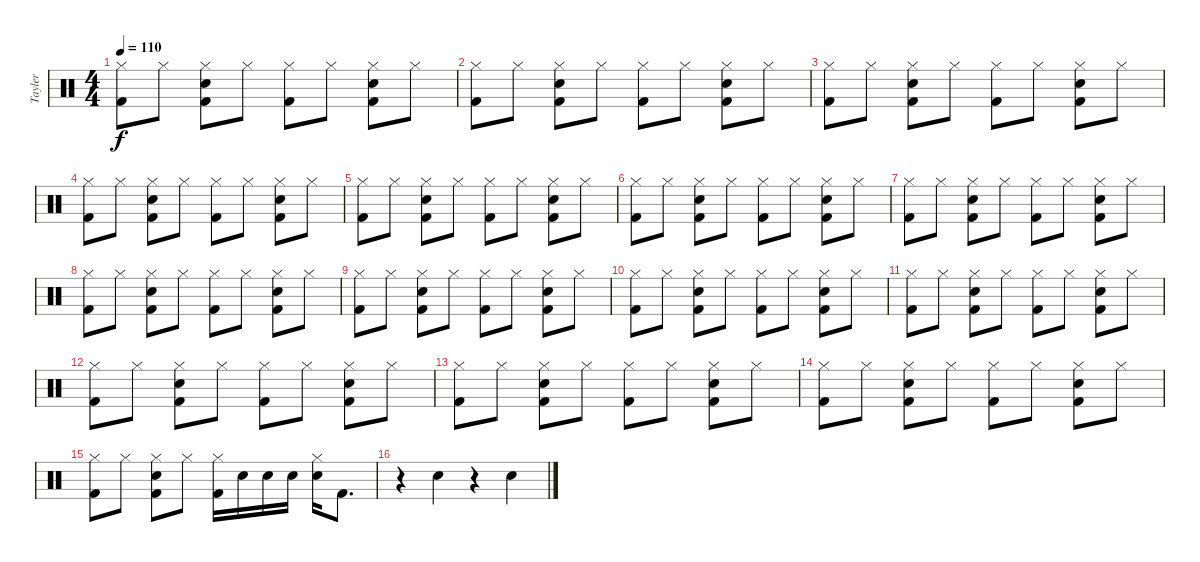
\track ("Tayler" "Tayler") {instrument percussion}
\staff {score}
\articulation defaults
\ts (4 4)
\tempo 110
\clef neutral
\ks c
("Hi-Hat (closed)" "Kick (hit) 2").8{dy f} "Hi-Hat (closed)".8 ("Hi-Hat (closed)" "Snare (hit) 2" "Kick (hit) 2").8 "Hi-Hat (closed)".8 ("Hi-Hat (closed)" "Kick (hit) 2").8 "Hi-Hat (closed)".8 ("Hi-Hat (closed)" "Snare (hit) 2" "Kick (hit) 2").8 "Hi-Hat (closed)".8 |
("Hi-Hat (closed)" "Kick (hit) 2").8 "Hi-Hat (closed)".8 ("Hi-Hat (closed)" "Snare (hit) 2" "Kick (hit) 2").8 "Hi-Hat (closed)".8 ("Hi-Hat (closed)" "Kick (hit) 2").8 "Hi-Hat (closed)".8 ("Hi-Hat (closed)" "Snare (hit) 2" "Kick (hit) 2").8 "Hi-Hat (closed)".8 |
("Hi-Hat (closed)" "Kick (hit) 2").8 "Hi-Hat (closed)".8 ("Hi-Hat (closed)" "Snare (hit) 2" "Kick (hit) 2").8 "Hi-Hat (closed)".8 ("Hi-Hat (closed)" "Kick (hit) 2").8 "Hi-Hat (closed)".8 ("Hi-Hat (closed)" "Snare (hit) 2" "Kick (hit) 2").8 "Hi-Hat (closed)".8 |
("Hi-Hat (closed)" "Kick (hit) 2").8 "Hi-Hat (closed)".8 ("Hi-Hat (closed)" "Snare (hit) 2" "Kick (hit) 2").8 "Hi-Hat (closed)".8 ("Hi-Hat (closed)" "Kick (hit) 2").8 "Hi-Hat (closed)".8 ("Hi-Hat (closed)" "Snare (hit) 2" "Kick (hit) 2").8 "Hi-Hat (closed)".8 |
("Hi-Hat (closed)" "Kick (hit) 2").8 "Hi-Hat (closed)".8 ("Hi-Hat (closed)" "Snare (hit) 2" "Kick (hit) 2").8 "Hi-Hat (closed)".8 ("Hi-Hat (closed)" "Kick (hit) 2").8 "Hi-Hat (closed)".8 ("Hi-Hat (closed)" "Snare (hit) 2" "Kick (hit) 2").8 "Hi-Hat (closed)".8 |
("Hi-Hat (closed)" "Kick (hit) 2").8 "Hi-Hat (closed)".8 ("Hi-Hat (closed)" "Snare (hit) 2" "Kick (hit) 2").8 "Hi-Hat (closed)".8 ("Hi-Hat (closed)" "Kick (hit) 2").8 "Hi-Hat (closed)".8 ("Hi-Hat (closed)" "Snare (hit) 2" "Kick (hit) 2").8 "Hi-Hat (closed)".8 |
("Hi-Hat (closed)" "Kick (hit) 2").8 "Hi-Hat (closed)".8 ("Hi-Hat (closed)" "Snare (hit) 2" "Kick (hit) 2").8 "Hi-Hat (closed)".8 ("Hi-Hat (closed)" "Kick (hit) 2").8 "Hi-Hat (closed)".8 ("Hi-Hat (closed)" "Snare (hit) 2" "Kick (hit) 2").8 "Hi-Hat (closed)".8 |
("Hi-Hat (closed)" "Kick (hit) 2").8 "Hi-Hat (closed)".8 ("Hi-Hat (closed)" "Snare (hit) 2" "Kick (hit) 2").8 "Hi-Hat (closed)".8 ("Hi-Hat (closed)" "Kick (hit) 2").8 "Hi-Hat (closed)".8 ("Hi-Hat (closed)" "Snare (hit) 2" "Kick (hit) 2").8 "Hi-Hat (closed)".8 |
("Hi-Hat (closed)" "Kick (hit) 2").8 "Hi-Hat (closed)".8 ("Hi-Hat (closed)" "Snare (hit) 2" "Kick (hit) 2").8 "Hi-Hat (closed)".8 ("Hi-Hat (closed)" "Kick (hit) 2").8 "Hi-Hat (closed)".8 ("Hi-Hat (closed)" "Snare (hit) 2" "Kick (hit) 2").8 "Hi-Hat (closed)".8 |
("Hi-Hat (closed)" "Kick (hit) 2").8 "Hi-Hat (closed)".8 ("Hi-Hat (closed)" "Snare (hit) 2" "Kick (hit) 2").8 "Hi-Hat (closed)".8 ("Hi-Hat (closed)" "Kick (hit) 2").8 "Hi-Hat (closed)".8 ("Hi-Hat (closed)" "Snare (hit) 2" "Kick (hit) 2").8 "Hi-Hat (closed)".8 |
("Hi-Hat (closed)" "Kick (hit) 2").8 "Hi-Hat (closed)".8 ("Hi-Hat (closed)" "Snare (hit) 2" "Kick (hit) 2").8 "Hi-Hat (closed)".8 ("Hi-Hat (closed)" "Kick (hit) 2").8 "Hi-Hat (closed)".8 ("Hi-Hat (closed)" "Snare (hit) 2" "Kick (hit) 2").8 "Hi-Hat (closed)".8 |
("Hi-Hat (closed)" "Kick (hit) 2").8 "Hi-Hat (closed)".8 ("Hi-Hat (closed)" "Snare (hit) 2" "Kick (hit) 2").8 "Hi-Hat (closed)".8 ("Hi-Hat (closed)" "Kick (hit) 2").8 "Hi-Hat (closed)".8 ("Hi-Hat (closed)" "Snare (hit) 2" "Kick (hit) 2").8 "Hi-Hat (closed)".8 |
("Hi-Hat (closed)" "Kick (hit) 2").8 "Hi-Hat (closed)".8 ("Hi-Hat (closed)" "Snare (hit) 2" "Kick (hit) 2").8 "Hi-Hat (closed)".8 ("Hi-Hat (closed)" "Kick (hit) 2").8 "Hi-Hat (closed)".8 ("Hi-Hat (closed)" "Snare (hit) 2" "Kick (hit) 2").8 "Hi-Hat (closed)".8 |
("Hi-Hat (closed)" "Kick (hit) 2").8 "Hi-Hat (closed)".8 ("Hi-Hat (closed)" "Snare (hit) 2" "Kick (hit) 2").8 "Hi-Hat (closed)".8 ("Hi-Hat (closed)" "Kick (hit) 2").8 "Hi-Hat (closed)".8 ("Hi-Hat (closed)" "Snare (hit) 2" "Kick (hit) 2").8 "Hi-Hat (closed)".8 |
("Hi-Hat (closed)" "Kick (hit) 2").8 "Hi-Hat (closed)".8 ("Hi-Hat (closed)" "Snare (hit) 2" "Kick (hit) 2").8 "Hi-Hat (closed)".8 ("Hi-Hat (closed)" "Kick (hit) 2").16 "Snare (hit) 2".16 "Snare (hit) 2".16 "Snare (hit) 2".16 ("Hi-Hat (closed)" "Snare (hit) 2").16 "Kick (hit) 2".8{d} |
r.4 "Hand Clap (hit)".4 r.4 "Hand Clap (hit)".4
